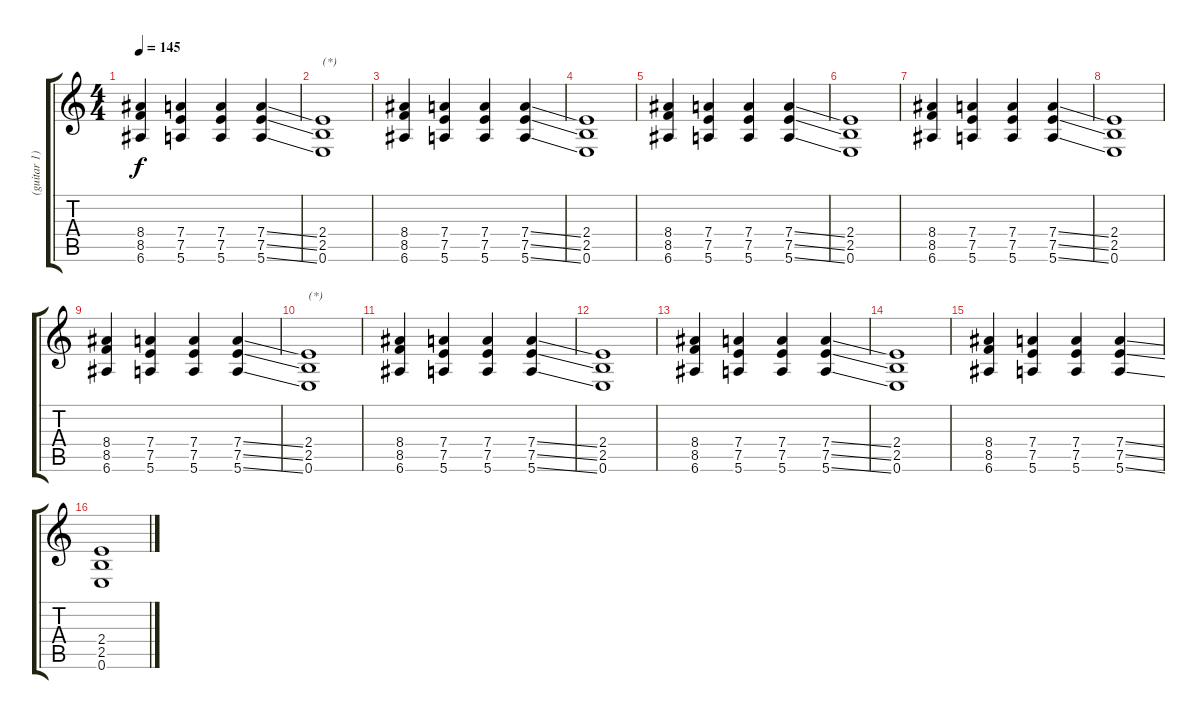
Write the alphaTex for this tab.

\track ("(guitar 1)" "(guitar 1)") {instrument overdrivenguitar}
\staff {score tabs}
\tuning (E4 B3 G3 D3 A2 E2) {hide}
\ts (4 4)
\tempo 145
\clef g2
\ks c
(8.4 8.5 6.6).4{dy f} (7.4 7.5 5.6).4 (7.4 7.5 5.6).4 (7.4{ss} 7.5{ss} 5.6{ss}).4 |
(2.4 2.5 0.6).1{txt "(*)"} |
(8.4 8.5 6.6).4 (7.4 7.5 5.6).4 (7.4 7.5 5.6).4 (7.4{ss} 7.5{ss} 5.6{ss}).4 |
(2.4 2.5 0.6).1 |
(8.4 8.5 6.6).4 (7.4 7.5 5.6).4 (7.4 7.5 5.6).4 (7.4{ss} 7.5{ss} 5.6{ss}).4 |
(2.4 2.5 0.6).1 |
(8.4 8.5 6.6).4 (7.4 7.5 5.6).4 (7.4 7.5 5.6).4 (7.4{ss} 7.5{ss} 5.6{ss}).4 |
(2.4 2.5 0.6).1 |
(8.4 8.5 6.6).4 (7.4 7.5 5.6).4 (7.4 7.5 5.6).4 (7.4{ss} 7.5{ss} 5.6{ss}).4 |
(2.4 2.5 0.6).1{txt "(*)"} |
(8.4 8.5 6.6).4 (7.4 7.5 5.6).4 (7.4 7.5 5.6).4 (7.4{ss} 7.5{ss} 5.6{ss}).4 |
(2.4 2.5 0.6).1 |
(8.4 8.5 6.6).4 (7.4 7.5 5.6).4 (7.4 7.5 5.6).4 (7.4{ss} 7.5{ss} 5.6{ss}).4 |
(2.4 2.5 0.6).1 |
(8.4 8.5 6.6).4 (7.4 7.5 5.6).4 (7.4 7.5 5.6).4 (7.4{ss} 7.5{ss} 5.6{ss}).4 |
(2.4 2.5 0.6).1
